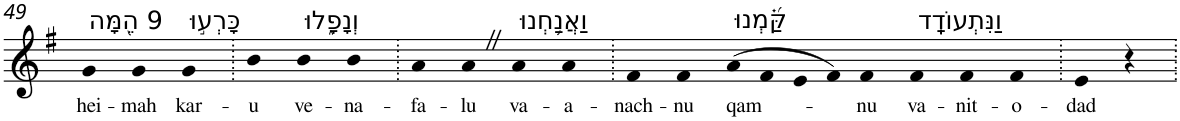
**kern	**text
*part1	*part1
*staff1	*staff1
*I"Piano	*
*I'Pno	*
!!LO:PB:g=z
*clefG2	*
*k[f#]	*
*G:	*
=49	=49
!LO:TX:a:t=9 הֵ֭מָּה	!
!	!LO:LY:b
4g	hei-
!	!LO:LY:b
4g	-mah
!LO:TX:a:t=כָּרְע֣וּ	!
!	!LO:LY:b
4g	kar-
=50.	=50.
!	!LO:LY:b
4b	-u
!LO:TX:a:t=וְנָפָ֑לוּ	!
!	!LO:LY:b
4b	ve-
!	!LO:LY:b
4b	-na-
=51.	=51.
!	!LO:LY:b
4a	-fa-
!	!LO:LY:b
4aZ	-lu
!LO:TX:a:t=וַאֲנַ֥חְנוּ	!
!	!LO:LY:b
4a	va-
!	!LO:LY:b
4a	-a-
=52.	=52.
!	!LO:LY:b
4f#	-nach-
!	!LO:LY:b
4f#	-nu
!LO:TX:a:t=קַּ֝֗מְנוּ	!
!	!LO:LY:b
(>8a	qam-
8f#	.
8e	.
8f#)	.
!	!LO:LY:b
4f#	-nu
!LO:TX:a:t=וַנִּתְעוֹדָֽד	!
!	!LO:LY:b
4f#	va-
!	!LO:LY:b
4f#	-nit-
!	!LO:LY:b
4f#	-o-
=53.	=53.
!	!LO:LY:b
4e	-dad
4r	.
=.	=.
*-	*-
